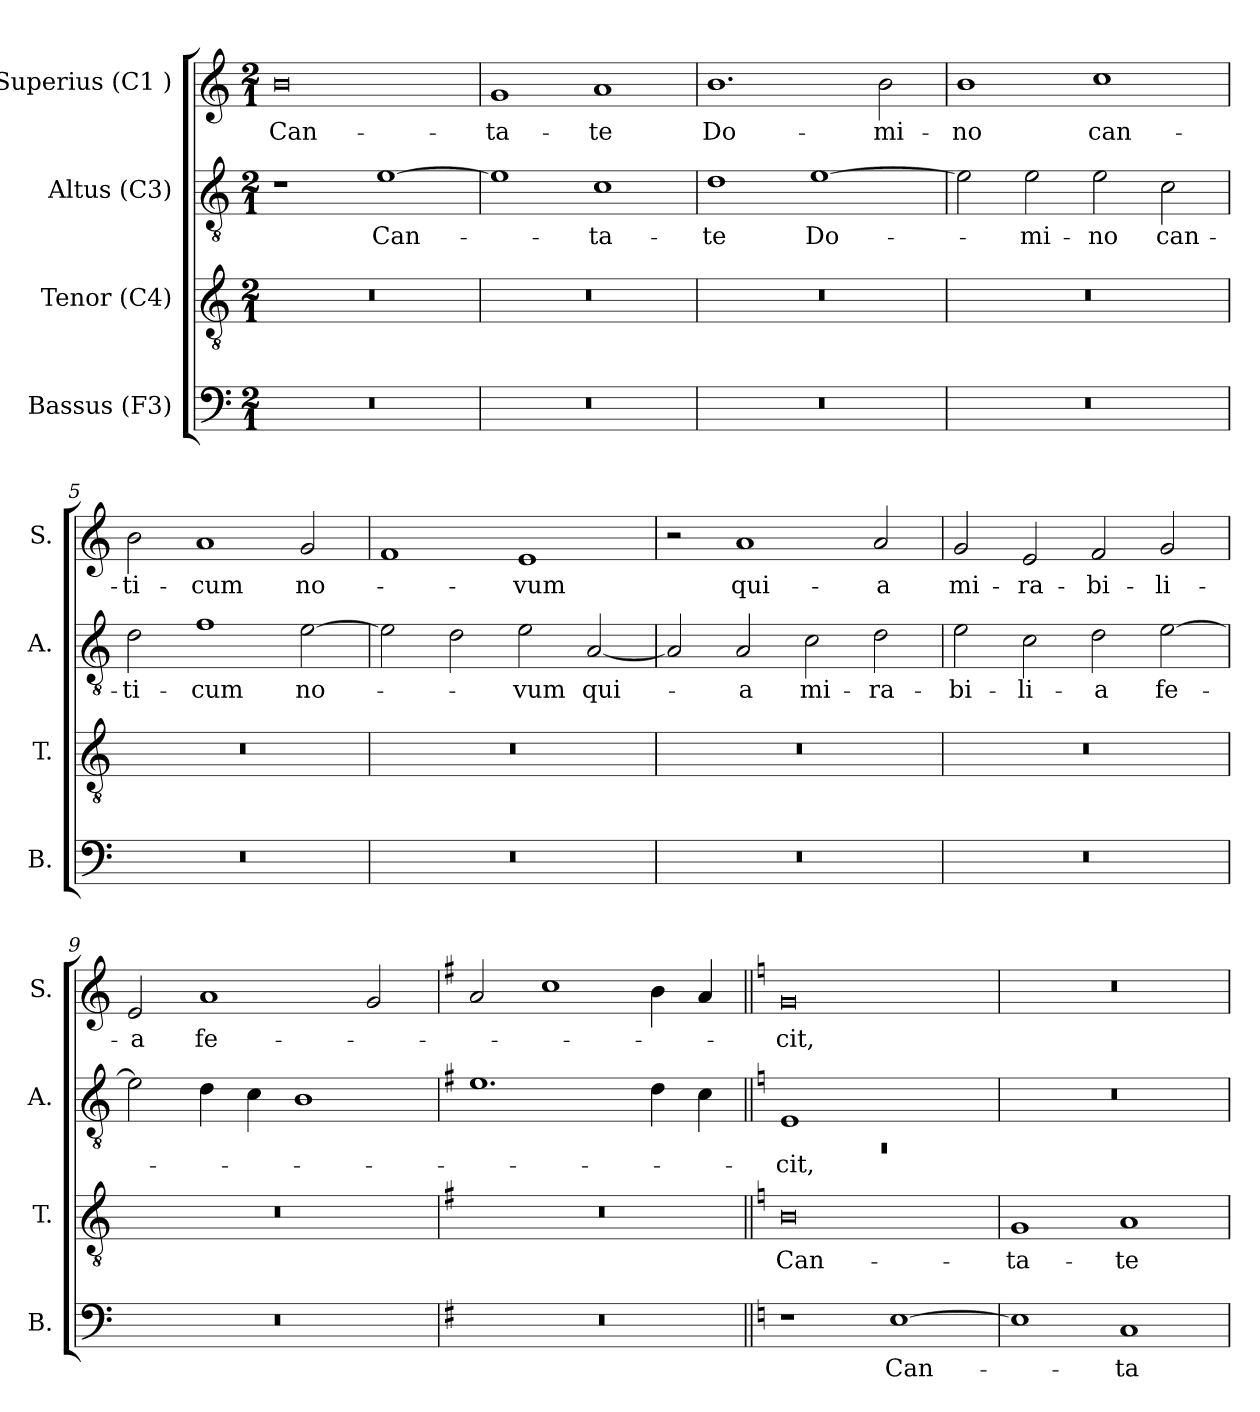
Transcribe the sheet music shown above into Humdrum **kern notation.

**kern	**text	**kern	**text	**kern	**text	**kern	**text
*part4	*part4	*part3	*part3	*part2	*part2	*part1	*part1
*staff4	*staff4	*staff3	*staff3	*staff2	*staff2	*staff1	*staff1
*I"Bassus (F3)	*	*I"Tenor (C4)	*	*I"Altus (C3)	*	*I"Superius (C1 )	*
*I'B.	*	*I'T.	*	*I'A.	*	*I'S.	*
*clefF4	*	*clefGv2	*	*clefGv2	*	*clefG2	*
*M2/1	*	*M2/1	*	*M2/1	*	*M2/1	*
=1	=1	=1	=1	=1	=1	=1	=1
!	!	!	!	!	!	!	!LO:LY:b
0r	.	0r	.	1r	.	0b	Can-
!	!	!	!	!	!LO:LY:b	!	!
.	.	.	.	[1e	Can-	.	.
=2	=2	=2	=2	=2	=2	=2	=2
!	!	!	!	!	!	!	!LO:LY:b
0r	.	0r	.	1e]	.	1g	-ta-
!	!	!	!	!	!LO:LY:b	!	!LO:LY:b
.	.	.	.	1c	-ta-	1a	-te
=3	=3	=3	=3	=3	=3	=3	=3
!	!	!	!	!	!LO:LY:b	!	!LO:LY:b
0r	.	0r	.	1d	-te	1.b	Do-
!	!	!	!	!	!LO:LY:b	!	!
.	.	.	.	[1e	Do-	.	.
!	!	!	!	!	!	!	!LO:LY:b
.	.	.	.	.	.	2b\	-mi-
=4	=4	=4	=4	=4	=4	=4	=4
!	!	!	!	!	!	!	!LO:LY:b
0r	.	0r	.	2e\]	.	1b	-no
!	!	!	!	!	!LO:LY:b	!	!
.	.	.	.	2e\	-mi-	.	.
!	!	!	!	!	!LO:LY:b	!	!LO:LY:b
.	.	.	.	2e\	-no	1cc	can-
!	!	!	!	!	!LO:LY:b	!	!
.	.	.	.	2c\	can-	.	.
=5	=5	=5	=5	=5	=5	=5	=5
!	!	!	!	!	!LO:LY:b	!	!LO:LY:b
0r	.	0r	.	2d\	-ti-	2b\	-ti-
!	!	!	!	!	!LO:LY:b	!	!LO:LY:b
.	.	.	.	1f	-cum	1a	-cum
!	!	!	!	!	!LO:LY:b	!	!LO:LY:b
.	.	.	.	[2e\	no-	2g/	no-
!!LO:LB:g=z
=6	=6	=6	=6	=6	=6	=6	=6
0r	.	0r	.	2e\]	.	1f	.
.	.	.	.	2d\	.	.	.
!	!	!	!	!	!LO:LY:b	!	!LO:LY:b
.	.	.	.	2e\	-vum	1e	-vum
!	!	!	!	!	!LO:LY:b	!	!
.	.	.	.	[2A/	qui-	.	.
=7	=7	=7	=7	=7	=7	=7	=7
0r	.	0r	.	2A/]	.	2r	.
!	!	!	!	!	!LO:LY:b	!	!LO:LY:b
.	.	.	.	2A/	-a	1a	qui-
!	!	!	!	!	!LO:LY:b	!	!
.	.	.	.	2c\	mi-	.	.
!	!	!	!	!	!LO:LY:b	!	!LO:LY:b
.	.	.	.	2d\	-ra-	2a/	-a
=8	=8	=8	=8	=8	=8	=8	=8
!	!	!	!	!	!LO:LY:b	!	!LO:LY:b
0r	.	0r	.	2e\	-bi-	2g/	mi-
!	!	!	!	!	!LO:LY:b	!	!LO:LY:b
.	.	.	.	2c\	-li-	2e/	-ra-
!	!	!	!	!	!LO:LY:b	!	!LO:LY:b
.	.	.	.	2d\	-a	2f/	-bi-
!	!	!	!	!	!LO:LY:b	!	!LO:LY:b
.	.	.	.	[2e\	fe-	2g/	-li-
=9	=9	=9	=9	=9	=9	=9	=9
!	!	!	!	!	!	!	!LO:LY:b
0r	.	0r	.	2e\]	.	2e/	-a
!	!	!	!	!	!	!	!LO:LY:b
.	.	.	.	4d\	.	1a	fe-
.	.	.	.	4c\	.	.	.
.	.	.	.	1B	.	.	.
.	.	.	.	.	.	2g/	.
=10	=10	=10	=10	=10	=10	=10	=10
*k[f#]	*	*k[f#]	*	*k[f#]	*	*k[f#]	*
0r	.	0r	.	1.e	.	2a/	.
.	.	.	.	.	.	1cc	.
.	.	.	.	4d\	.	4b\	.
.	.	.	.	4c\	.	4a/	.
!!LO:LB:g=z
=11||	=11||	=11||	=11||	=11||	=11||	=11||	=11||
*k[]	*	*k[]	*	*k[]	*	*k[]	*
!	!	!	!LO:LY:b	!	!LO:LY:b	!	!LO:LY:b
*	*	*	*	*^	*	*	*
1r	.	0B	Can-	1E	0r	-cit,	0g	-cit,
!	!LO:LY:b	!	!	!	!	!	!	!
[1E	Can-	.	.	1ryy	.	.	.	.
*	*	*	*	*v	*v	*	*	*
=12	=12	=12	=12	=12	=12	=12	=12
!	!	!	!LO:LY:b	!	!	!	!
1E]	.	1G	-ta-	0r	.	0r	.
!	!LO:LY:b	!	!LO:LY:b	!	!	!	!
1C	-ta-	1A	-te	.	.	.	.
=	=	=	=	=	=	=	=
*-	*-	*-	*-	*-	*-	*-	*-
